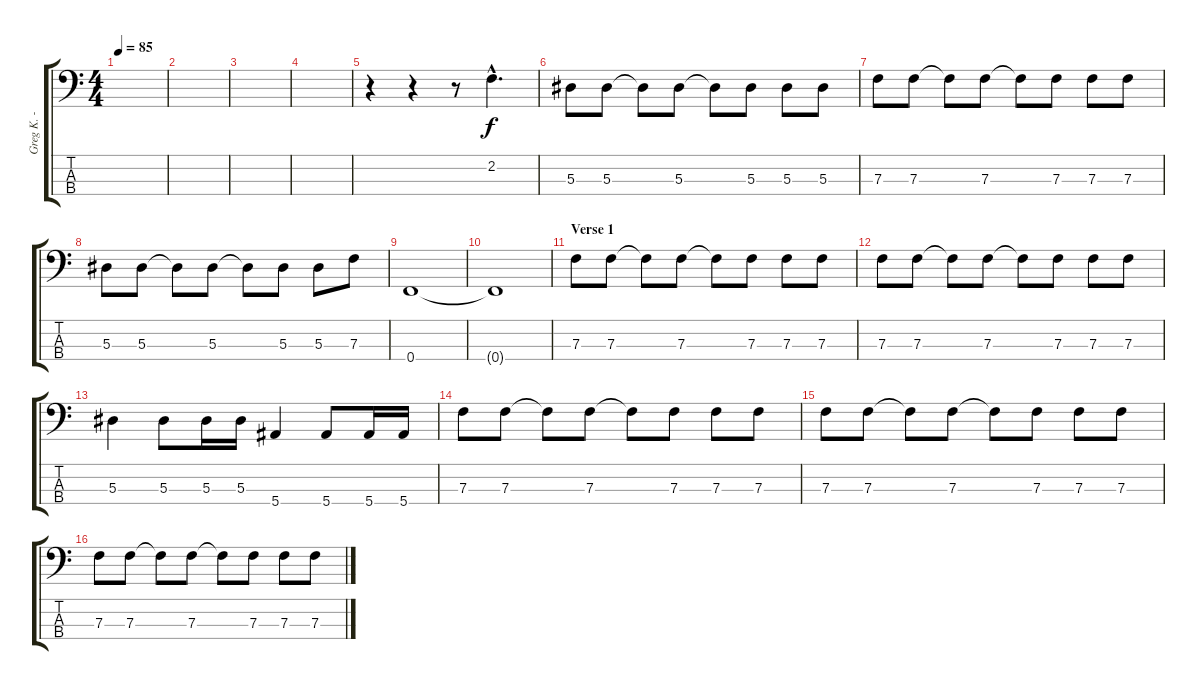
\track ("Greg K. - Bass" "Greg K. - ") {instrument electricbassfinger}
\staff {score tabs}
\tuning (Ab2 Eb2 Bb1 F1) {hide}
\ts (4 4)
\tempo 85
\clef f4
\ks c
|
|
|
|
r.4 r.4 r.8 2.2{hac}.4{d} |
5.3.8 5.3.8 5.3{t}.8 5.3.8 5.3{t}.8 5.3.8 5.3.8 5.3.8 |
7.3.8 7.3.8 7.3{t}.8 7.3.8 7.3{t}.8 7.3.8 7.3.8 7.3.8 |
5.3.8 5.3.8 5.3{t}.8 5.3.8 5.3{t}.8 5.3.8 5.3.8 7.3.8 |
0.4.1 |
0.4{t}.1 |
\section ("" "Verse 1")
7.3.8 7.3.8 7.3{t}.8 7.3.8 7.3{t}.8 7.3.8 7.3.8 7.3.8 |
7.3.8 7.3.8 7.3{t}.8 7.3.8 7.3{t}.8 7.3.8 7.3.8 7.3.8 |
5.3.4 5.3.8 5.3.16 5.3.16 5.4.4 5.4.8 5.4.16 5.4.16 |
7.3.8 7.3.8 7.3{t}.8 7.3.8 7.3{t}.8 7.3.8 7.3.8 7.3.8 |
7.3.8 7.3.8 7.3{t}.8 7.3.8 7.3{t}.8 7.3.8 7.3.8 7.3.8 |
7.3.8 7.3.8 7.3{t}.8 7.3.8 7.3{t}.8 7.3.8 7.3.8 7.3.8
